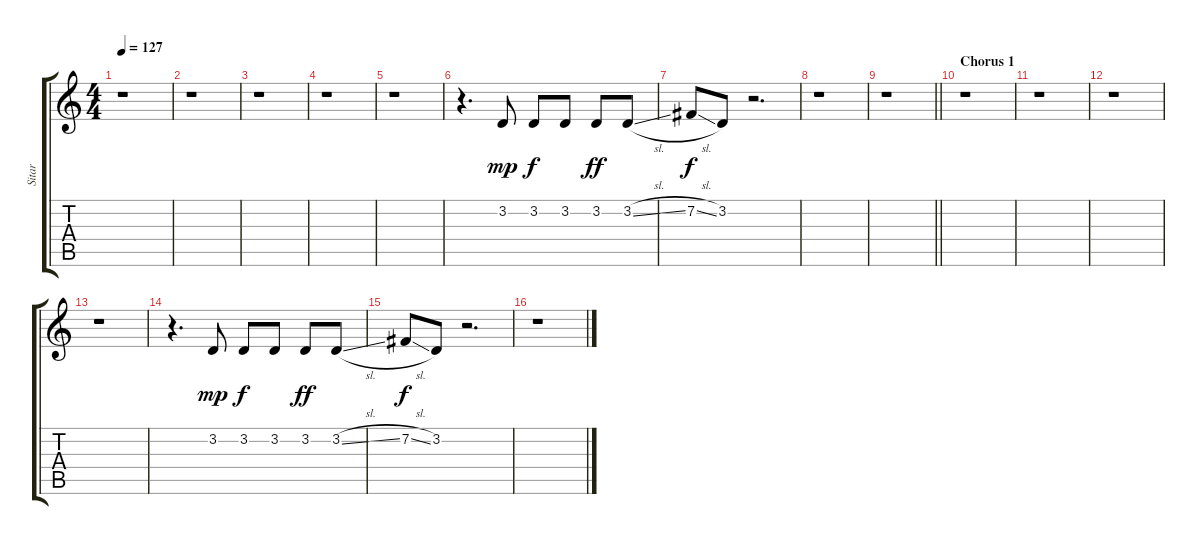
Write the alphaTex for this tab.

\track ("Sitar" "Sitar") {instrument sitar}
\staff {score tabs}
\tuning (E4 B3 G3 D3 A2 E2) {hide}
\ts (4 4)
\tempo 127
\clef g2
\ks c
r.1{dy f} |
r.1 |
r.1 |
r.1 |
r.1 |
r.4{d} 3.2.8{dy mp} 3.2.8{dy f} 3.2.8 3.2.8{dy ff} 3.2{sl}.8 |
7.2{sl}.8{dy f} 3.2.8 r.2{d} |
r.1 |
\barLineRight lightlight
r.1 |
\section ("" "Chorus 1 ")
r.1 |
r.1 |
r.1 |
r.1 |
r.4{d} 3.2.8{dy mp} 3.2.8{dy f} 3.2.8 3.2.8{dy ff} 3.2{sl}.8 |
7.2{sl}.8{dy f} 3.2.8 r.2{d} |
r.1
